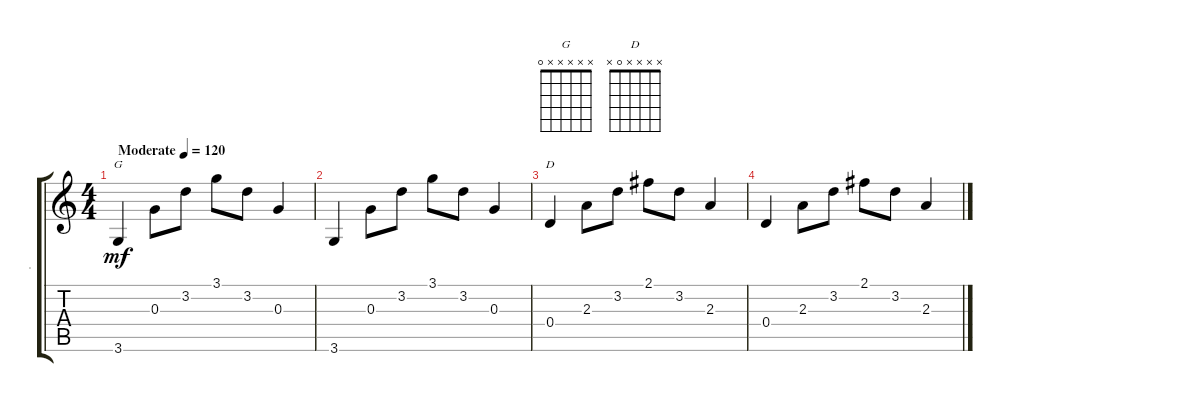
\track ("." ".") {instrument acousticguitarnylon}
\staff {score tabs}
\tuning (E4 B3 G3 D3 A2 E2) {hide}
\chord ("G" x x x x x 0)
\chord ("D" x x x x 0 x)
\ts (4 4)
\tempo (120 "Moderate")
\clef g2
\ks c
3.6.4{ch "G" dy mf instrument acousticguitarnylon} 0.3.8 3.2.8 3.1.8 3.2.8 0.3.4 |
3.6.4 0.3.8 3.2.8 3.1.8 3.2.8 0.3.4 |
0.4.4{ch "D"} 2.3.8 3.2.8 2.1.8 3.2.8 2.3.4 |
0.4.4 2.3.8 3.2.8 2.1.8 3.2.8 2.3.4
